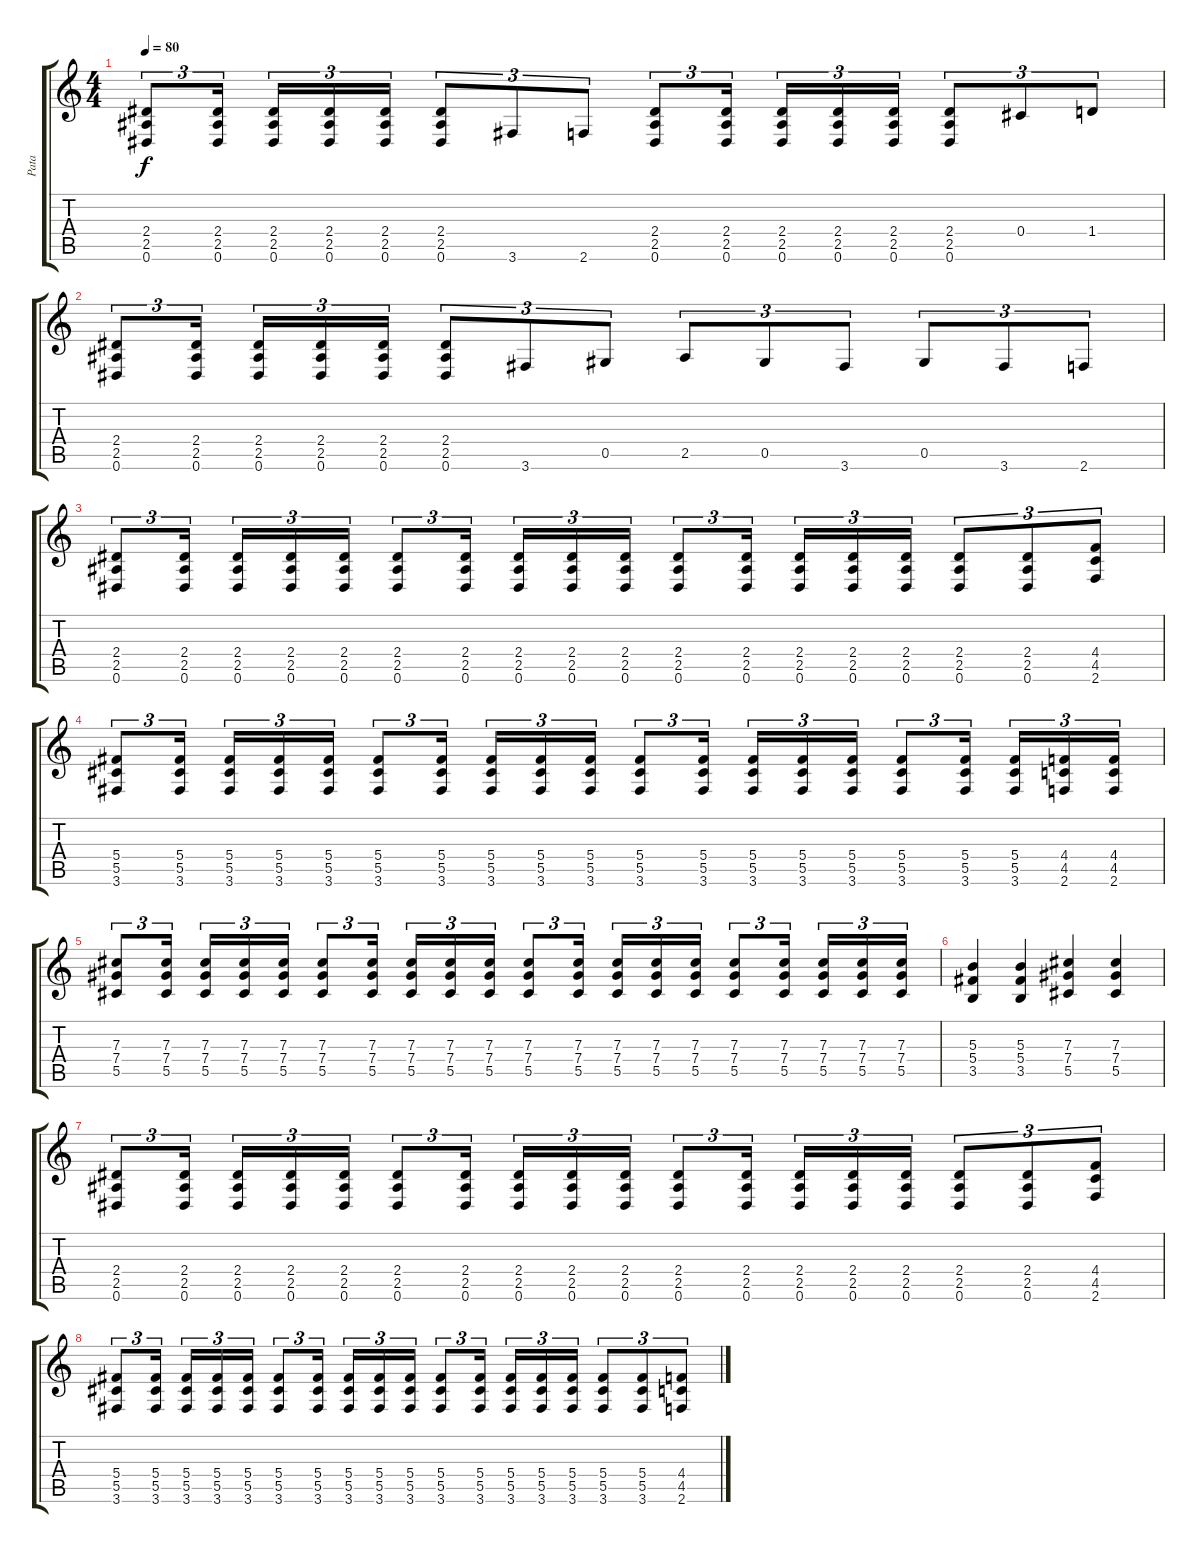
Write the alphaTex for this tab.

\track ("Pata" "Pata") {instrument distortionguitar}
\staff {score tabs}
\tuning (Eb4 Bb3 Gb3 Db3 Ab2 Eb2) {hide}
\ts (4 4)
\tempo 80
\clef g2
\ks c
(2.4 2.5 0.6).8{tu (3 2) dy f} (2.4 2.5 0.6).16{tu (3 2)} (2.4 2.5 0.6).16{tu (3 2)} (2.4 2.5 0.6).16{tu (3 2)} (2.4 2.5 0.6).16{tu (3 2)} (2.4 2.5 0.6).8{tu (3 2)} 3.6.8{tu (3 2)} 2.6.8{tu (3 2)} (2.4 2.5 0.6).8{tu (3 2)} (2.4 2.5 0.6).16{tu (3 2)} (2.4 2.5 0.6).16{tu (3 2)} (2.4 2.5 0.6).16{tu (3 2)} (2.4 2.5 0.6).16{tu (3 2)} (2.4 2.5 0.6).8{tu (3 2)} 0.4.8{tu (3 2)} 1.4.8{tu (3 2)} |
(2.4 2.5 0.6).8{tu (3 2)} (2.4 2.5 0.6).16{tu (3 2)} (2.4 2.5 0.6).16{tu (3 2)} (2.4 2.5 0.6).16{tu (3 2)} (2.4 2.5 0.6).16{tu (3 2)} (2.4 2.5 0.6).8{tu (3 2)} 3.6.8{tu (3 2)} 0.5.8{tu (3 2)} 2.5.8{tu (3 2)} 0.5.8{tu (3 2)} 3.6.8{tu (3 2)} 0.5.8{tu (3 2)} 3.6.8{tu (3 2)} 2.6.8{tu (3 2)} |
(2.4 2.5 0.6).8{tu (3 2)} (2.4 2.5 0.6).16{tu (3 2)} (2.4 2.5 0.6).16{tu (3 2)} (2.4 2.5 0.6).16{tu (3 2)} (2.4 2.5 0.6).16{tu (3 2)} (2.4 2.5 0.6).8{tu (3 2)} (2.4 2.5 0.6).16{tu (3 2)} (2.4 2.5 0.6).16{tu (3 2)} (2.4 2.5 0.6).16{tu (3 2)} (2.4 2.5 0.6).16{tu (3 2)} (2.4 2.5 0.6).8{tu (3 2)} (2.4 2.5 0.6).16{tu (3 2)} (2.4 2.5 0.6).16{tu (3 2)} (2.4 2.5 0.6).16{tu (3 2)} (2.4 2.5 0.6).16{tu (3 2)} (2.4 2.5 0.6).8{tu (3 2)} (2.4 2.5 0.6).8{tu (3 2)} (4.4 4.5 2.6).8{tu (3 2)} |
(5.4 5.5 3.6).8{tu (3 2)} (5.4 5.5 3.6).16{tu (3 2)} (5.4 5.5 3.6).16{tu (3 2)} (5.4 5.5 3.6).16{tu (3 2)} (5.4 5.5 3.6).16{tu (3 2)} (5.4 5.5 3.6).8{tu (3 2)} (5.4 5.5 3.6).16{tu (3 2)} (5.4 5.5 3.6).16{tu (3 2)} (5.4 5.5 3.6).16{tu (3 2)} (5.4 5.5 3.6).16{tu (3 2)} (5.4 5.5 3.6).8{tu (3 2)} (5.4 5.5 3.6).16{tu (3 2)} (5.4 5.5 3.6).16{tu (3 2)} (5.4 5.5 3.6).16{tu (3 2)} (5.4 5.5 3.6).16{tu (3 2)} (5.4 5.5 3.6).8{tu (3 2)} (5.4 5.5 3.6).16{tu (3 2)} (5.4 5.5 3.6).16{tu (3 2)} (4.4 4.5 2.6).16{tu (3 2)} (4.4 4.5 2.6).16{tu (3 2)} |
(7.3 7.4 5.5).8{tu (3 2)} (7.3 7.4 5.5).16{tu (3 2)} (7.3 7.4 5.5).16{tu (3 2)} (7.3 7.4 5.5).16{tu (3 2)} (7.3 7.4 5.5).16{tu (3 2)} (7.3 7.4 5.5).8{tu (3 2)} (7.3 7.4 5.5).16{tu (3 2)} (7.3 7.4 5.5).16{tu (3 2)} (7.3 7.4 5.5).16{tu (3 2)} (7.3 7.4 5.5).16{tu (3 2)} (7.3 7.4 5.5).8{tu (3 2)} (7.3 7.4 5.5).16{tu (3 2)} (7.3 7.4 5.5).16{tu (3 2)} (7.3 7.4 5.5).16{tu (3 2)} (7.3 7.4 5.5).16{tu (3 2)} (7.3 7.4 5.5).8{tu (3 2)} (7.3 7.4 5.5).16{tu (3 2)} (7.3 7.4 5.5).16{tu (3 2)} (7.3 7.4 5.5).16{tu (3 2)} (7.3 7.4 5.5).16{tu (3 2)} |
(5.3 5.4 3.5).4 (5.3 5.4 3.5).4 (7.3 7.4 5.5).4 (7.3 7.4 5.5).4 |
(2.4 2.5 0.6).8{tu (3 2)} (2.4 2.5 0.6).16{tu (3 2)} (2.4 2.5 0.6).16{tu (3 2)} (2.4 2.5 0.6).16{tu (3 2)} (2.4 2.5 0.6).16{tu (3 2)} (2.4 2.5 0.6).8{tu (3 2)} (2.4 2.5 0.6).16{tu (3 2)} (2.4 2.5 0.6).16{tu (3 2)} (2.4 2.5 0.6).16{tu (3 2)} (2.4 2.5 0.6).16{tu (3 2)} (2.4 2.5 0.6).8{tu (3 2)} (2.4 2.5 0.6).16{tu (3 2)} (2.4 2.5 0.6).16{tu (3 2)} (2.4 2.5 0.6).16{tu (3 2)} (2.4 2.5 0.6).16{tu (3 2)} (2.4 2.5 0.6).8{tu (3 2)} (2.4 2.5 0.6).8{tu (3 2)} (4.4 4.5 2.6).8{tu (3 2)} |
(5.4 5.5 3.6).8{tu (3 2)} (5.4 5.5 3.6).16{tu (3 2)} (5.4 5.5 3.6).16{tu (3 2)} (5.4 5.5 3.6).16{tu (3 2)} (5.4 5.5 3.6).16{tu (3 2)} (5.4 5.5 3.6).8{tu (3 2)} (5.4 5.5 3.6).16{tu (3 2)} (5.4 5.5 3.6).16{tu (3 2)} (5.4 5.5 3.6).16{tu (3 2)} (5.4 5.5 3.6).16{tu (3 2)} (5.4 5.5 3.6).8{tu (3 2)} (5.4 5.5 3.6).16{tu (3 2)} (5.4 5.5 3.6).16{tu (3 2)} (5.4 5.5 3.6).16{tu (3 2)} (5.4 5.5 3.6).16{tu (3 2)} (5.4 5.5 3.6).8{tu (3 2)} (5.4 5.5 3.6).8{tu (3 2)} (4.4 4.5 2.6).8{tu (3 2)}
